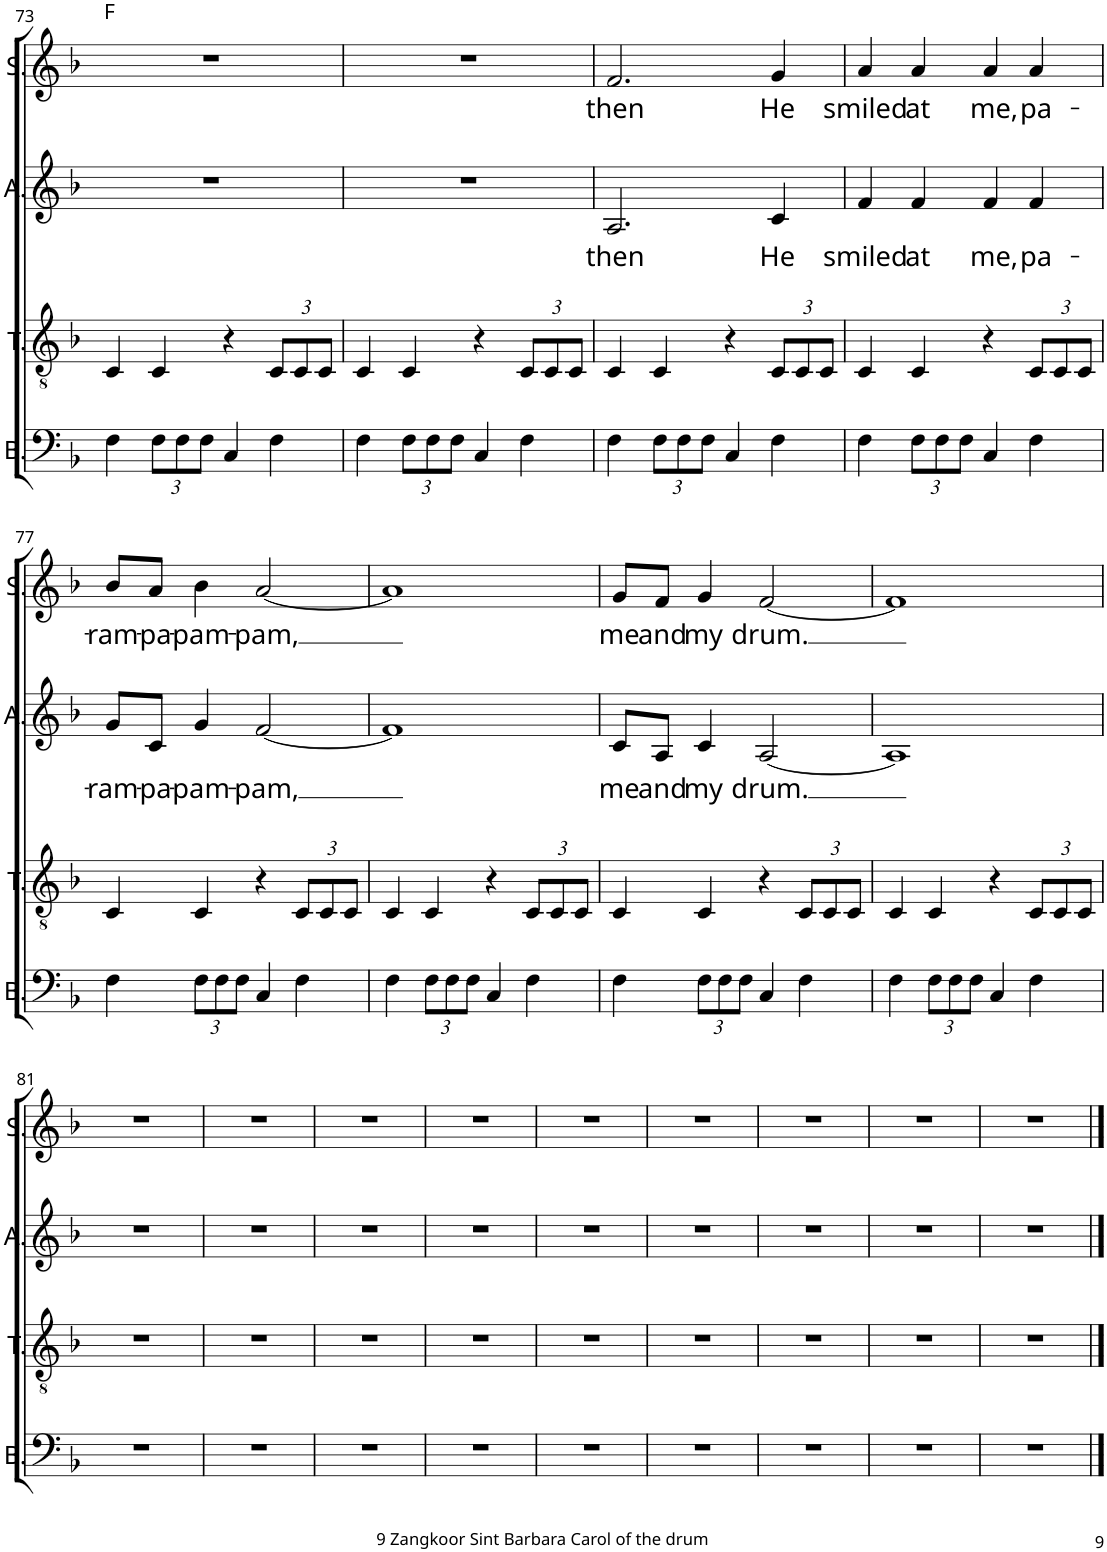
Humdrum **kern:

**kern	**kern	**kern	**text	**kern	**text	**harte
*part4	*part3	*part2	*part2	*part1	*part1	*part1
*staff4	*staff3	*staff2	*staff2	*staff1	*staff1	*
*I"Bass	*I"Tenor	*I"Alto	*	*I"Soprano	*	*
*I'B.	*I'T.	*I'A.	*	*I'S.	*	*
!!LO:PB:g=z
*clefF4	*clefGv2	*clefG2	*	*clefG2	*	*
*k[b-]	*k[b-]	*k[b-]	*	*k[b-]	*	*
*M4/4	*M4/4	*M4/4	*	*M4/4	*	*
=73	=73	=73	=73	=73	=73	=73
4F\	4C/	1r	.	1r	.	F:maj
*Xbrackettup	*	*	*	*	*	*
12F\L	4C/	.	.	.	.	.
12F\	.	.	.	.	.	.
12F\J	.	.	.	.	.	.
4C/	4r	.	.	.	.	.
*	*Xbrackettup	*	*	*	*	*
4F\	12C/L	.	.	.	.	.
.	12C/	.	.	.	.	.
.	12C/J	.	.	.	.	.
=74	=74	=74	=74	=74	=74	=74
4F\	4C/	1r	.	1r	.	.
12F\L	4C/	.	.	.	.	.
12F\	.	.	.	.	.	.
12F\J	.	.	.	.	.	.
4C/	4r	.	.	.	.	.
4F\	12C/L	.	.	.	.	.
.	12C/	.	.	.	.	.
.	12C/J	.	.	.	.	.
=75	=75	=75	=75	=75	=75	=75
!	!	!	!LO:LY:b	!	!LO:LY:b	!
4F\	4C/	2.A/	then	2.f/	then	.
12F\L	4C/	.	.	.	.	.
12F\	.	.	.	.	.	.
12F\J	.	.	.	.	.	.
4C/	4r	.	.	.	.	.
!	!	!	!LO:LY:b	!	!LO:LY:b	!
4F\	12C/L	4c/	He	4g/	He	.
.	12C/	.	.	.	.	.
.	12C/J	.	.	.	.	.
=76	=76	=76	=76	=76	=76	=76
!	!	!	!LO:LY:b	!	!LO:LY:b	!
4F\	4C/	4f/	smiled	4a/	smiled	.
!	!	!	!LO:LY:b	!	!LO:LY:b	!
12F\L	4C/	4f/	at	4a/	at	.
12F\	.	.	.	.	.	.
12F\J	.	.	.	.	.	.
!	!	!	!LO:LY:b	!	!LO:LY:b	!
4C/	4r	4f/	me,	4a/	me,	.
!	!	!	!LO:LY:b	!	!LO:LY:b	!
4F\	12C/L	4f/	pa-	4a/	pa-	.
.	12C/	.	.	.	.	.
.	12C/J	.	.	.	.	.
!!LO:LB:g=z
=77	=77	=77	=77	=77	=77	=77
!	!	!	!LO:LY:b	!	!LO:LY:b	!
4F\	4C/	8g/L	-ram-	8b-/L	-ram-	.
!	!	!	!LO:LY:b	!	!LO:LY:b	!
.	.	8c/J	-pa-	8a/J	-pa-	.
!	!	!	!LO:LY:b	!	!LO:LY:b	!
12F\L	4C/	4g/	-pam-	4b-\	-pam-	.
12F\	.	.	.	.	.	.
12F\J	.	.	.	.	.	.
!	!	!	!LO:LY:b	!	!LO:LY:b	!
4C/	4r	[2f/	-pam,	[2a/	-pam,	.
4F\	12C/L	.	.	.	.	.
.	12C/	.	.	.	.	.
.	12C/J	.	.	.	.	.
=78	=78	=78	=78	=78	=78	=78
4F\	4C/	1f]	.	1a]	.	.
12F\L	4C/	.	.	.	.	.
12F\	.	.	.	.	.	.
12F\J	.	.	.	.	.	.
4C/	4r	.	.	.	.	.
4F\	12C/L	.	.	.	.	.
.	12C/	.	.	.	.	.
.	12C/J	.	.	.	.	.
=79	=79	=79	=79	=79	=79	=79
!	!	!	!LO:LY:b	!	!LO:LY:b	!
4F\	4C/	8c/L	me	8g/L	me	.
!	!	!	!LO:LY:b	!	!LO:LY:b	!
.	.	8A/J	and	8f/J	and	.
!	!	!	!LO:LY:b	!	!LO:LY:b	!
12F\L	4C/	4c/	my	4g/	my	.
12F\	.	.	.	.	.	.
12F\J	.	.	.	.	.	.
!	!	!	!LO:LY:b	!	!LO:LY:b	!
4C/	4r	[2A/	drum.	[2f/	drum.	.
4F\	12C/L	.	.	.	.	.
.	12C/	.	.	.	.	.
.	12C/J	.	.	.	.	.
=80	=80	=80	=80	=80	=80	=80
4F\	4C/	1A]	.	1f]	.	.
12F\L	4C/	.	.	.	.	.
12F\	.	.	.	.	.	.
12F\J	.	.	.	.	.	.
4C/	4r	.	.	.	.	.
4F\	12C/L	.	.	.	.	.
.	12C/	.	.	.	.	.
.	12C/J	.	.	.	.	.
!!LO:LB:g=z
=81	=81	=81	=81	=81	=81	=81
1r	1r	1r	.	1r	.	.
=82	=82	=82	=82	=82	=82	=82
1r	1r	1r	.	1r	.	.
=83	=83	=83	=83	=83	=83	=83
1r	1r	1r	.	1r	.	.
=84	=84	=84	=84	=84	=84	=84
1r	1r	1r	.	1r	.	.
=85	=85	=85	=85	=85	=85	=85
1r	1r	1r	.	1r	.	.
=86	=86	=86	=86	=86	=86	=86
1r	1r	1r	.	1r	.	.
=87	=87	=87	=87	=87	=87	=87
1r	1r	1r	.	1r	.	.
=88	=88	=88	=88	=88	=88	=88
1r	1r	1r	.	1r	.	.
=89	=89	=89	=89	=89	=89	=89
1r	1r	1r	.	1r	.	.
==	==	==	==	==	==	==
*-	*-	*-	*-	*-	*-	*-
